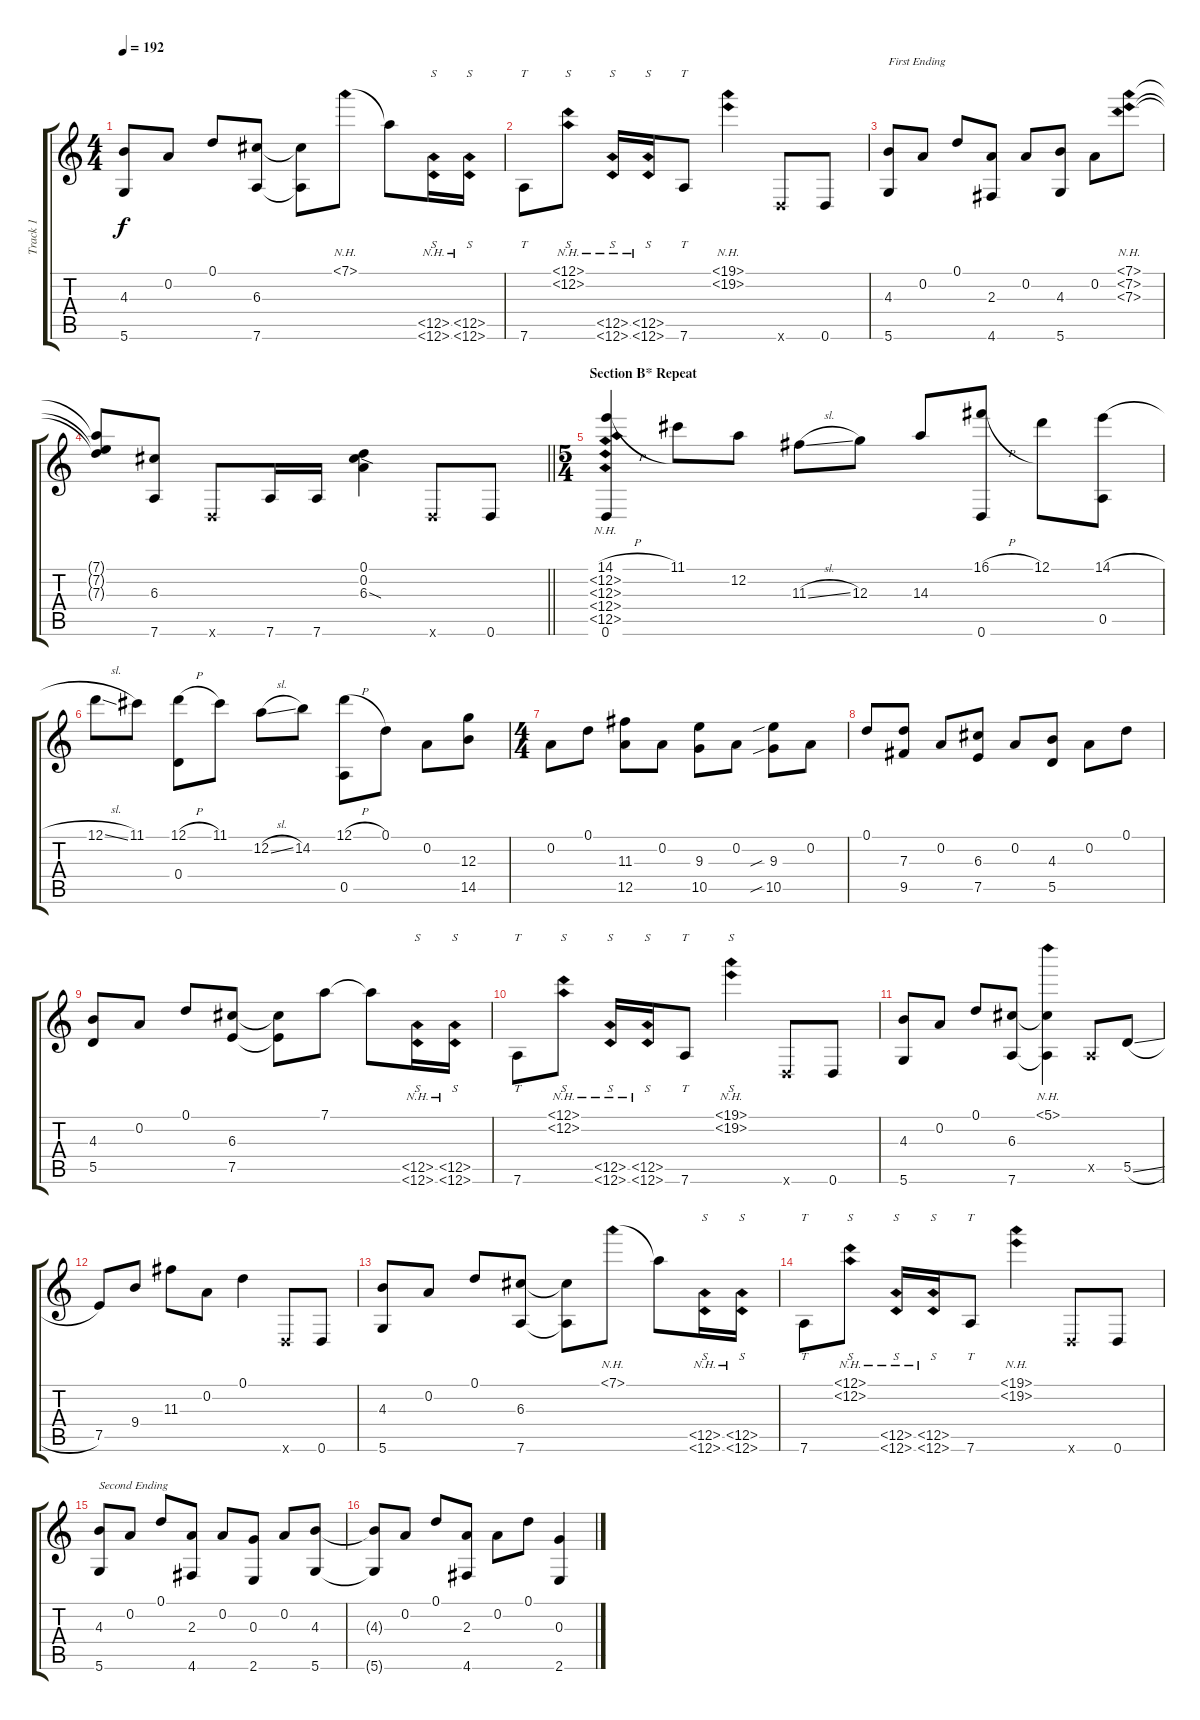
\track ("Track 1" "Track 1") {instrument acousticguitarsteel}
\staff {score tabs}
\tuning (D4 A3 G3 D3 A2 D2) {hide}
\ts (4 4)
\tempo 192
\clef g2
\ks aminor
(4.3 5.6).8{dy f} 0.2.8 0.1.8 (6.3 7.6).8 (6.3{t} 7.6{t}).8 7.1{nh}.8 7.1{t}.8 (12.5{nh} 12.6{nh}).16{s} (12.5{nh} 12.6{nh}).16{s} |
7.6.8{tt} (12.1{nh} 12.2{nh}).8{s} (12.5{nh} 12.6{nh}).16{s} (12.5{nh} 12.6{nh}).16{s} 7.6.8{tt} (19.1{nh} 19.2{nh}).4 0.6{x}.8 0.6.8 |
(4.3 5.6).8{txt "First Ending"} 0.2.8 0.1.8 (2.3 4.6).8 0.2.8 (4.3 5.6).8 0.2.8 (7.1{nh} 7.2{nh} 7.3{nh}).8 |
\barLineRight lightlight
(7.1{t} 7.2{t} 7.3{t}).8 (6.3 7.6).8 0.6{x}.8 7.6.16 7.6.16 (0.1 0.2 6.3{sod}).4 0.6{x}.8 0.6.8 |
\ts (5 4)
\section ("" "Section B* Repeat")
(14.1{h} 12.2{nh} 12.3{nh} 12.4{nh} 12.5{nh} 0.6).4 11.1.8 12.2.8 11.3{sl}.8 12.3.8 14.3.8 (16.1{h} 0.6).8 12.1.8 (14.1{h} 0.5).8 |
12.1{sl}.8 11.1.8 (12.1{h} 0.4).8 11.1.8 12.2{sl}.8 14.2.8 (12.1{h} 0.5).8 0.1.8 0.2.8 (12.3 14.5).8 |
\ts (4 4)
0.2.8 0.1.8 (11.3 12.5).8 0.2.8 (9.3 10.5).8 0.2.8 (9.3{sib} 10.5{sib}).8 0.2.8 |
0.1.8 (7.3 9.5).8 0.2.8 (6.3 7.5).8 0.2.8 (4.3 5.5).8 0.2.8 0.1.8 |
(4.3 5.5).8 0.2.8 0.1.8 (6.3 7.5).8 (6.3{t} 7.5{t}).8 7.1.8 7.1{t}.8 (12.5{nh} 12.6{nh}).16{s} (12.5{nh} 12.6{nh}).16{s} |
7.6.8{tt} (12.1{nh} 12.2{nh}).8{s} (12.5{nh} 12.6{nh}).16{s} (12.5{nh} 12.6{nh}).16{s} 7.6.8{tt} (19.1{nh} 19.2{nh}).4{s} 0.6{x}.8 0.6.8 |
(4.3 5.6).8 0.2.8 0.1.8 (6.3 7.6).8 (5.1{nh} 6.3{t} 7.6{t}).4 0.5{x}.8 5.5{sl}.8 |
7.5.8 9.4.8 11.3.8 0.2.8 0.1.4 0.6{x}.8 0.6.8 |
(4.3 5.6).8 0.2.8 0.1.8 (6.3 7.6).8 (6.3{t} 7.6{t}).8 7.1{nh}.8 7.1{t}.8 (12.5{nh} 12.6{nh}).16{s} (12.5{nh} 12.6{nh}).16{s} |
7.6.8{tt} (12.1{nh} 12.2{nh}).8{s} (12.5{nh} 12.6{nh}).16{s} (12.5{nh} 12.6{nh}).16{s} 7.6.8{tt} (19.1{nh} 19.2{nh}).4 0.6{x}.8 0.6.8 |
(4.3 5.6).8{txt "Second Ending"} 0.2.8 0.1.8 (2.3 4.6).8 0.2.8 (0.3 2.6).8 0.2.8 (4.3 5.6).8 |
(4.3{t} 5.6{t}).8 0.2.8 0.1.8 (2.3 4.6).8 0.2.8 0.1.8 (0.3 2.6).4
